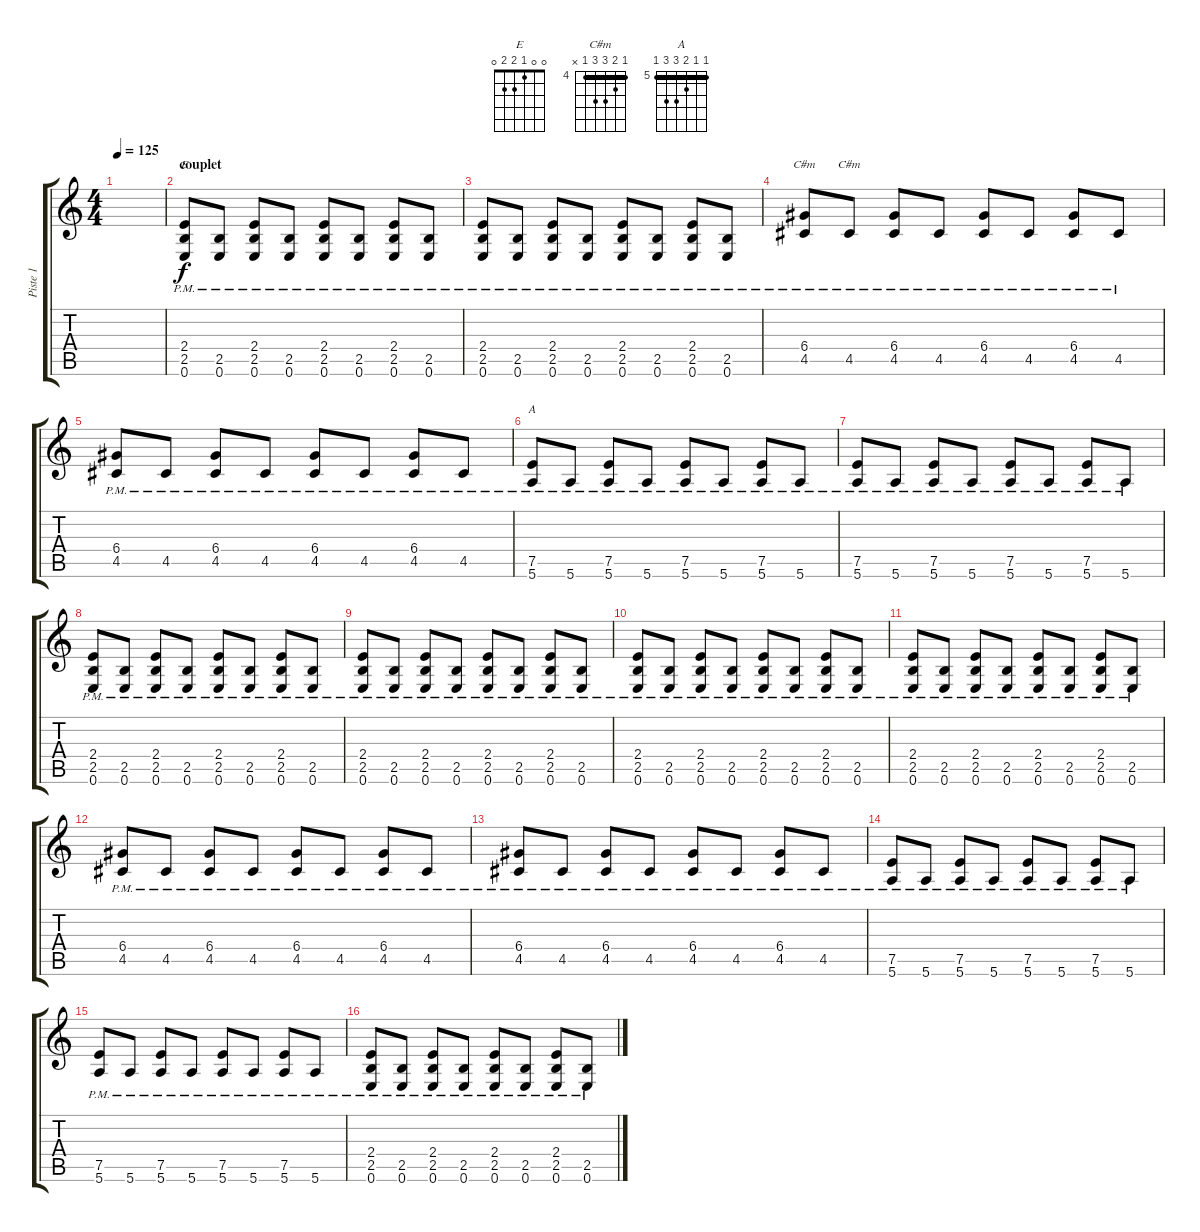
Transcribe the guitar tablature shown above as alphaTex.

\track ("Piste 1" "Piste 1") {instrument overdrivenguitar}
\staff {score tabs}
\tuning (E4 B3 G3 D3 A2 E2) {hide}
\chord ("E" 0 0 1 2 2 0)
\chord ("C#m" 4 5 6 6 4 4) {firstfret 4 barre 4}
\chord ("C#m" 4 5 6 6 4 x) {firstfret 4 barre 4}
\chord ("A" 5 5 6 7 7 5) {firstfret 5 barre 5}
\ts (4 4)
\tempo 125
\clef g2
\ks c
|
\section ("" "couplet")
(2.4{pm} 2.5{pm} 0.6{pm}).8{ch "E"} (2.5{pm} 0.6{pm}).8 (2.4{pm} 2.5{pm} 0.6{pm}).8 (2.5{pm} 0.6{pm}).8 (2.4{pm} 2.5{pm} 0.6{pm}).8 (2.5{pm} 0.6{pm}).8 (2.4{pm} 2.5{pm} 0.6{pm}).8 (2.5{pm} 0.6{pm}).8 |
(2.4{pm} 2.5{pm} 0.6{pm}).8 (2.5{pm} 0.6{pm}).8 (2.4{pm} 2.5{pm} 0.6{pm}).8 (2.5{pm} 0.6{pm}).8 (2.4{pm} 2.5{pm} 0.6{pm}).8 (2.5{pm} 0.6{pm}).8 (2.4{pm} 2.5{pm} 0.6{pm}).8 (2.5{pm} 0.6{pm}).8 |
(6.4{pm} 4.5{pm}).8{ch "C#m"} 4.5{pm}.8{ch "C#m"} (6.4{pm} 4.5{pm}).8 4.5{pm}.8 (6.4{pm} 4.5{pm}).8 4.5{pm}.8 (6.4{pm} 4.5{pm}).8 4.5{pm}.8 |
(6.4{pm} 4.5{pm}).8 4.5{pm}.8 (6.4{pm} 4.5{pm}).8 4.5{pm}.8 (6.4{pm} 4.5{pm}).8 4.5{pm}.8 (6.4{pm} 4.5{pm}).8 4.5{pm}.8 |
(7.5{pm} 5.6{pm}).8{ch "A"} 5.6{pm}.8 (7.5{pm} 5.6{pm}).8 5.6{pm}.8 (7.5{pm} 5.6{pm}).8 5.6{pm}.8 (7.5{pm} 5.6{pm}).8 5.6{pm}.8 |
(7.5{pm} 5.6{pm}).8 5.6{pm}.8 (7.5{pm} 5.6{pm}).8 5.6{pm}.8 (7.5{pm} 5.6{pm}).8 5.6{pm}.8 (7.5{pm} 5.6{pm}).8 5.6{pm}.8 |
(2.4{pm} 2.5{pm} 0.6{pm}).8 (2.5{pm} 0.6{pm}).8 (2.4{pm} 2.5{pm} 0.6{pm}).8 (2.5{pm} 0.6{pm}).8 (2.4{pm} 2.5{pm} 0.6{pm}).8 (2.5{pm} 0.6{pm}).8 (2.4{pm} 2.5{pm} 0.6{pm}).8 (2.5{pm} 0.6{pm}).8 |
(2.4{pm} 2.5{pm} 0.6{pm}).8 (2.5{pm} 0.6{pm}).8 (2.4{pm} 2.5{pm} 0.6{pm}).8 (2.5{pm} 0.6{pm}).8 (2.4{pm} 2.5{pm} 0.6{pm}).8 (2.5{pm} 0.6{pm}).8 (2.4{pm} 2.5{pm} 0.6{pm}).8 (2.5{pm} 0.6{pm}).8 |
(2.4{pm} 2.5{pm} 0.6{pm}).8 (2.5{pm} 0.6{pm}).8 (2.4{pm} 2.5{pm} 0.6{pm}).8 (2.5{pm} 0.6{pm}).8 (2.4{pm} 2.5{pm} 0.6{pm}).8 (2.5{pm} 0.6{pm}).8 (2.4{pm} 2.5{pm} 0.6{pm}).8 (2.5{pm} 0.6{pm}).8 |
(2.4{pm} 2.5{pm} 0.6{pm}).8 (2.5{pm} 0.6{pm}).8 (2.4{pm} 2.5{pm} 0.6{pm}).8 (2.5{pm} 0.6{pm}).8 (2.4{pm} 2.5{pm} 0.6{pm}).8 (2.5{pm} 0.6{pm}).8 (2.4{pm} 2.5{pm} 0.6{pm}).8 (2.5{pm} 0.6{pm}).8 |
(6.4{pm} 4.5{pm}).8 4.5{pm}.8 (6.4{pm} 4.5{pm}).8 4.5{pm}.8 (6.4{pm} 4.5{pm}).8 4.5{pm}.8 (6.4{pm} 4.5{pm}).8 4.5{pm}.8 |
(6.4{pm} 4.5{pm}).8 4.5{pm}.8 (6.4{pm} 4.5{pm}).8 4.5{pm}.8 (6.4{pm} 4.5{pm}).8 4.5{pm}.8 (6.4{pm} 4.5{pm}).8 4.5{pm}.8 |
(7.5{pm} 5.6{pm}).8 5.6{pm}.8 (7.5{pm} 5.6{pm}).8 5.6{pm}.8 (7.5{pm} 5.6{pm}).8 5.6{pm}.8 (7.5{pm} 5.6{pm}).8 5.6{pm}.8 |
(7.5{pm} 5.6{pm}).8 5.6{pm}.8 (7.5{pm} 5.6{pm}).8 5.6{pm}.8 (7.5{pm} 5.6{pm}).8 5.6{pm}.8 (7.5{pm} 5.6{pm}).8 5.6{pm}.8 |
(2.4{pm} 2.5{pm} 0.6{pm}).8 (2.5{pm} 0.6{pm}).8 (2.4{pm} 2.5{pm} 0.6{pm}).8 (2.5{pm} 0.6{pm}).8 (2.4{pm} 2.5{pm} 0.6{pm}).8 (2.5{pm} 0.6{pm}).8 (2.4{pm} 2.5{pm} 0.6{pm}).8 (2.5{pm} 0.6{pm}).8
